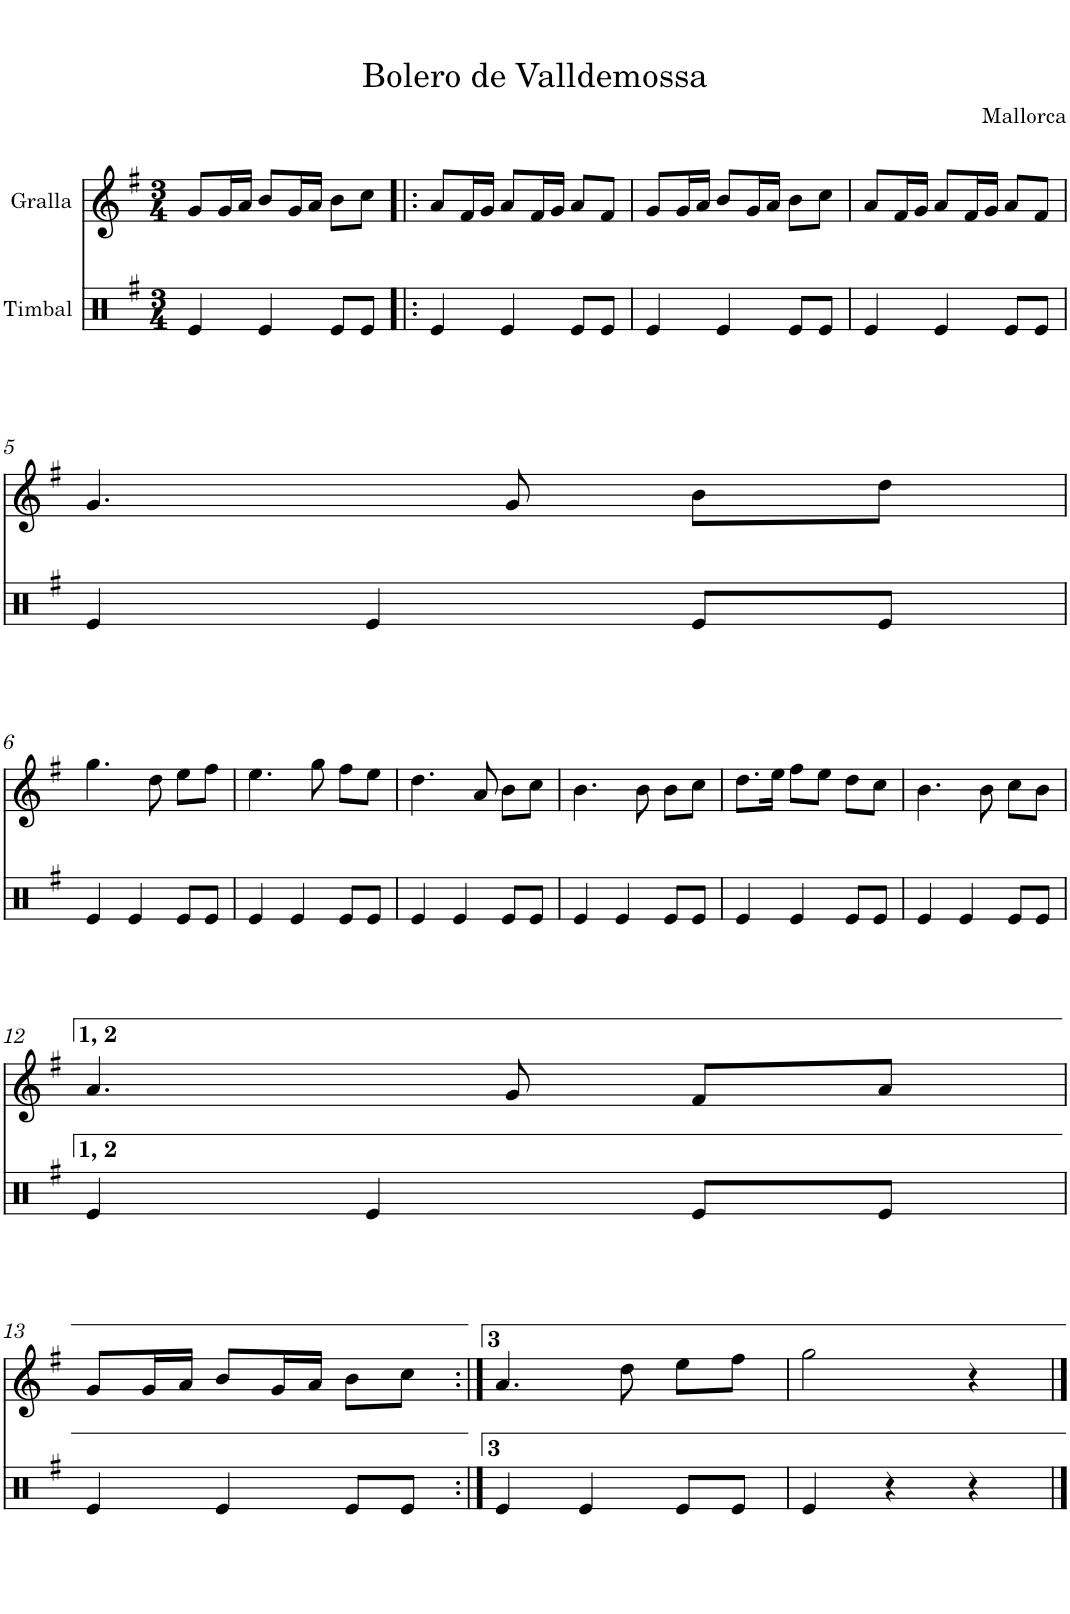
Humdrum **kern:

**kern	**kern
*part2	*part1
*staff2	*staff1
*I"Timbal	*I"Gralla
*clefX	*clefG2
*k[f#]	*k[f#]
*M3/4	*M3/4
=1	=1
4e/	8g/L
.	16g/L
.	16a/JJ
4e/	8b/L
.	16g/L
.	16a/JJ
8e/L	8b\L
8e/J	8cc\J
=2!|:	=2!|:
4e/	8a/L
.	16f#/L
.	16g/JJ
4e/	8a/L
.	16f#/L
.	16g/JJ
8e/L	8a/L
8e/J	8f#/J
=3	=3
4e/	8g/L
.	16g/L
.	16a/JJ
4e/	8b/L
.	16g/L
.	16a/JJ
8e/L	8b\L
8e/J	8cc\J
=4	=4
4e/	8a/L
.	16f#/L
.	16g/JJ
4e/	8a/L
.	16f#/L
.	16g/JJ
8e/L	8a/L
8e/J	8f#/J
!!LO:LB:g=z
=5	=5
4e/	4.g/
4e/	.
.	8g/
8e/L	8b\L
8e/J	8dd\J
!!LO:LB:g=z
=6	=6
4e/	4.gg\
4e/	.
.	8dd\
8e/L	8ee\L
8e/J	8ff#\J
=7	=7
4e/	4.ee\
4e/	.
.	8gg\
8e/L	8ff#\L
8e/J	8ee\J
=8	=8
4e/	4.dd\
4e/	.
.	8a/
8e/L	8b\L
8e/J	8cc\J
=9	=9
4e/	4.b\
4e/	.
.	8b\
8e/L	8b\L
8e/J	8cc\J
=10	=10
4e/	8.dd\L
.	16ee\Jk
4e/	8ff#\L
.	8ee\J
8e/L	8dd\L
8e/J	8cc\J
=11	=11
4e/	4.b\
4e/	.
.	8b\
8e/L	8cc\L
8e/J	8b\J
!!LO:LB:g=z
=12	=12
4e/	4.a/
4e/	.
.	8g/
8e/L	8f#/L
8e/J	8a/J
!!LO:LB:g=z
=13	=13
4e/	8g/L
.	16g/L
.	16a/JJ
4e/	8b/L
.	16g/L
.	16a/JJ
8e/L	8b\L
8e/J	8cc\J
=14:|!	=14:|!
4e/	4.a/
4e/	.
.	8dd\
8e/L	8ee\L
8e/J	8ff#\J
=15	=15
4e/	2gg\
4r	.
4r	4r
==	==
*-	*-
